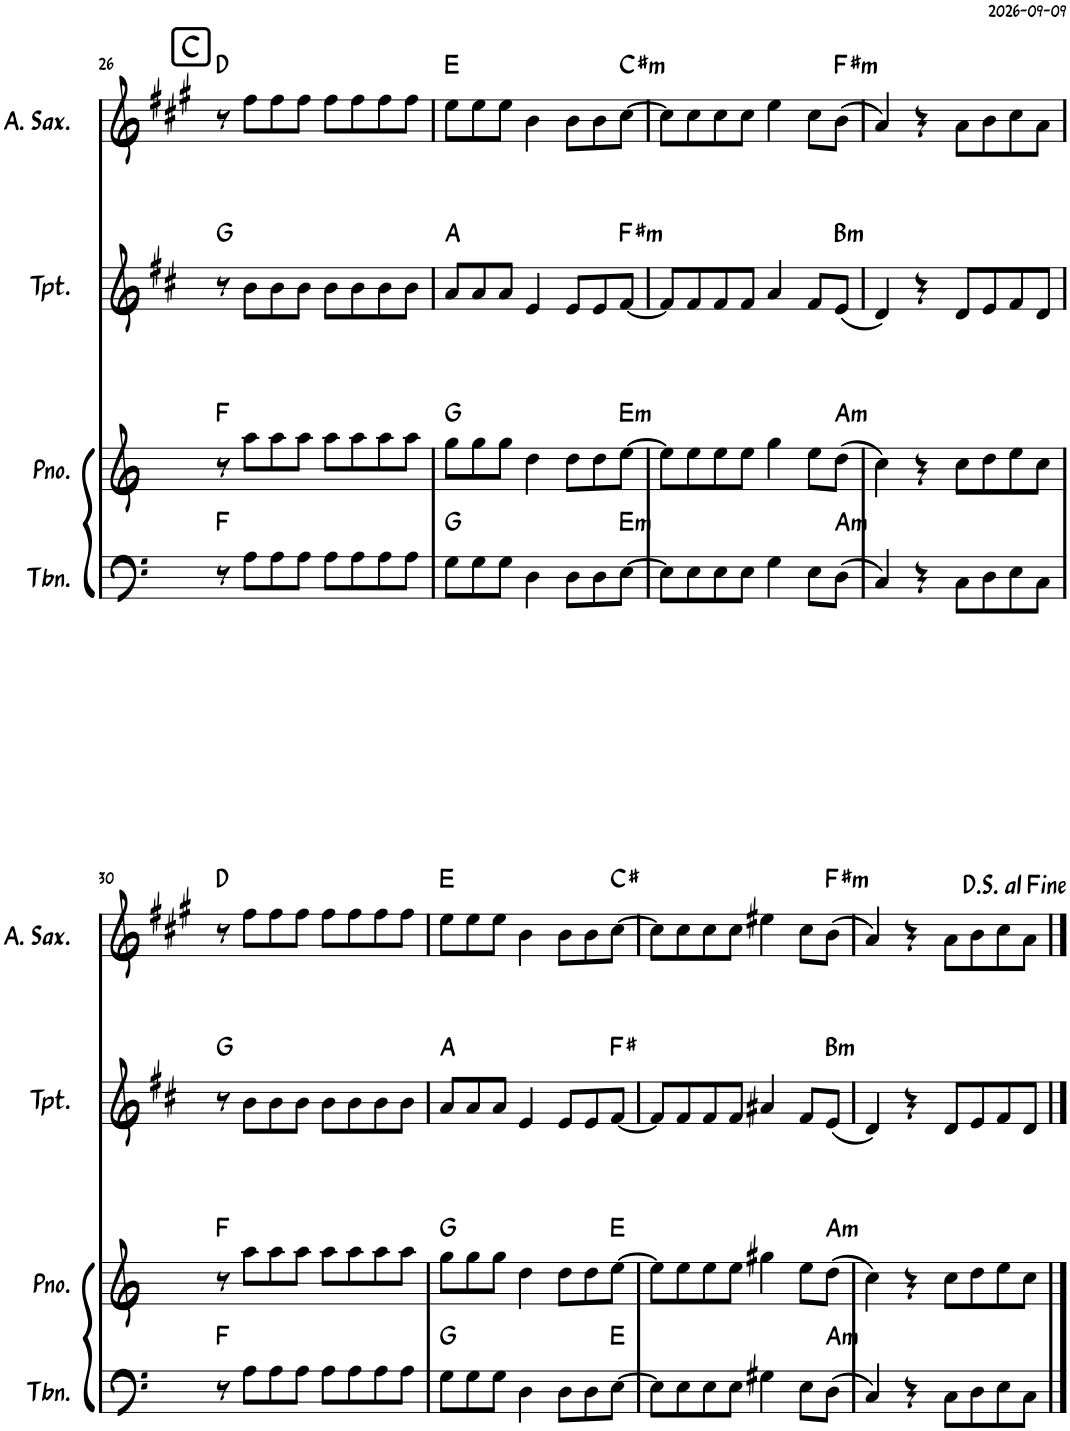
**kern	**harte	**kern	**harte	**kern	**harte	**kern	**harte
*part4	*part4	*part3	*part3	*part2	*part2	*part1	*part1
*staff4	*	*staff3	*	*staff2	*	*staff1	*
*I"Trombone	*	*I"Piano	*	*I"Trumpet	*	*I"Alto Saxophone	*
*I'Tbn.	*	*I'Pno.	*	*I'Tpt.	*	*I'A. Sax.	*
!!LO:PB:g=z
*clefF4	*	*clefG2	*	*clefG2	*	*clefG2	*
*	*	*	*	*Trd1c2	*	*Trd5c9	*
*k[]	*	*k[]	*	*k[f#c#]	*	*k[f#c#g#]	*
*M4/4	*	*M4/4	*	*M4/4	*	*M4/4	*
!!LO:REH:place=s1:a:cj:fs=14:t=C
=26	=26	=26	=26	=26	=26	=26	=26
8r	F:maj	8r	F:maj	8r	G:maj	8r	D:maj
8A\L	.	8aa\L	.	8b\L	.	8ff#\L	.
8A\	.	8aa\	.	8b\	.	8ff#\	.
8A\J	.	8aa\J	.	8b\J	.	8ff#\J	.
8A\L	.	8aa\L	.	8b\L	.	8ff#\L	.
8A\	.	8aa\	.	8b\	.	8ff#\	.
8A\	.	8aa\	.	8b\	.	8ff#\	.
8A\J	.	8aa\J	.	8b\J	.	8ff#\J	.
=27	=27	=27	=27	=27	=27	=27	=27
8G\L	G:maj	8gg\L	G:maj	8a/L	A:maj	8ee\L	E:maj
8G\	.	8gg\	.	8a/	.	8ee\	.
8G\J	.	8gg\J	.	8a/J	.	8ee\J	.
4D\	.	4dd\	.	4e/	.	4b\	.
8D\L	.	8dd\L	.	8e/L	.	8b\L	.
8D\	.	8dd\	.	8e/	.	8b\	.
!	!LO:H:kt=m	!	!LO:H:kt=m	!	!LO:H:kt=m	!	!LO:H:kt=m
[8E\J	E:min	[8ee\J	E:min	[8f#/J	F#:min	[8cc#\J	C#:min
=28	=28	=28	=28	=28	=28	=28	=28
8E\L]	.	8ee\L]	.	8f#/L]	.	8cc#\L]	.
8E\	.	8ee\	.	8f#/	.	8cc#\	.
8E\	.	8ee\	.	8f#/	.	8cc#\	.
8E\J	.	8ee\J	.	8f#/J	.	8cc#\J	.
4G\	.	4gg\	.	4a/	.	4ee\	.
8E\L	.	8ee\L	.	8f#/L	.	8cc#\L	.
!	!LO:H:kt=m	!	!LO:H:kt=m	!	!LO:H:kt=m	!	!LO:H:kt=m
(8D\J	A:min	(8dd\J	A:min	(8e/J	B:min	(8b\J	F#:min
=29	=29	=29	=29	=29	=29	=29	=29
4C/)	.	4cc\)	.	4d/)	.	4a/)	.
4r	.	4r	.	4r	.	4r	.
8C\L	.	8cc\L	.	8d/L	.	8a\L	.
8D\	.	8dd\	.	8e/	.	8b\	.
8E\	.	8ee\	.	8f#/	.	8cc#\	.
8C\J	.	8cc\J	.	8d/J	.	8a\J	.
!!LO:LB:g=z
=30	=30	=30	=30	=30	=30	=30	=30
8r	F:maj	8r	F:maj	8r	G:maj	8r	D:maj
8A\L	.	8aa\L	.	8b\L	.	8ff#\L	.
8A\	.	8aa\	.	8b\	.	8ff#\	.
8A\J	.	8aa\J	.	8b\J	.	8ff#\J	.
8A\L	.	8aa\L	.	8b\L	.	8ff#\L	.
8A\	.	8aa\	.	8b\	.	8ff#\	.
8A\	.	8aa\	.	8b\	.	8ff#\	.
8A\J	.	8aa\J	.	8b\J	.	8ff#\J	.
=31	=31	=31	=31	=31	=31	=31	=31
8G\L	G:maj	8gg\L	G:maj	8a/L	A:maj	8ee\L	E:maj
8G\	.	8gg\	.	8a/	.	8ee\	.
8G\J	.	8gg\J	.	8a/J	.	8ee\J	.
4D\	.	4dd\	.	4e/	.	4b\	.
8D\L	.	8dd\L	.	8e/L	.	8b\L	.
8D\	.	8dd\	.	8e/	.	8b\	.
[8E\J	E:maj	[8ee\J	E:maj	[8f#/J	F#:maj	[8cc#\J	C#:maj
=32	=32	=32	=32	=32	=32	=32	=32
8E\L]	.	8ee\L]	.	8f#/L]	.	8cc#\L]	.
8E\	.	8ee\	.	8f#/	.	8cc#\	.
8E\	.	8ee\	.	8f#/	.	8cc#\	.
8E\J	.	8ee\J	.	8f#/J	.	8cc#\J	.
4G#X\	.	4gg#X\	.	4a#X/	.	4ee#X\	.
8E\L	.	8ee\L	.	8f#/L	.	8cc#\L	.
!	!LO:H:kt=m	!	!LO:H:kt=m	!	!LO:H:kt=m	!	!LO:H:kt=m
(8D\J	A:min	(8dd\J	A:min	(8e/J	B:min	(8b\J	F#:min
=33	=33	=33	=33	=33	=33	=33	=33
4C/)	.	4cc\)	.	4d/)	.	4a/)	.
4r	.	4r	.	4r	.	4r	.
8C\L	.	8cc\L	.	8d/L	.	8a\L	.
8D\	.	8dd\	.	8e/	.	8b\	.
8E\	.	8ee\	.	8f#/	.	8cc#\	.
8C\J	.	8cc\J	.	8d/J	.	8a\J	.
==	==	==	==	==	==	==	==
*-	*-	*-	*-	*-	*-	*-	*-
